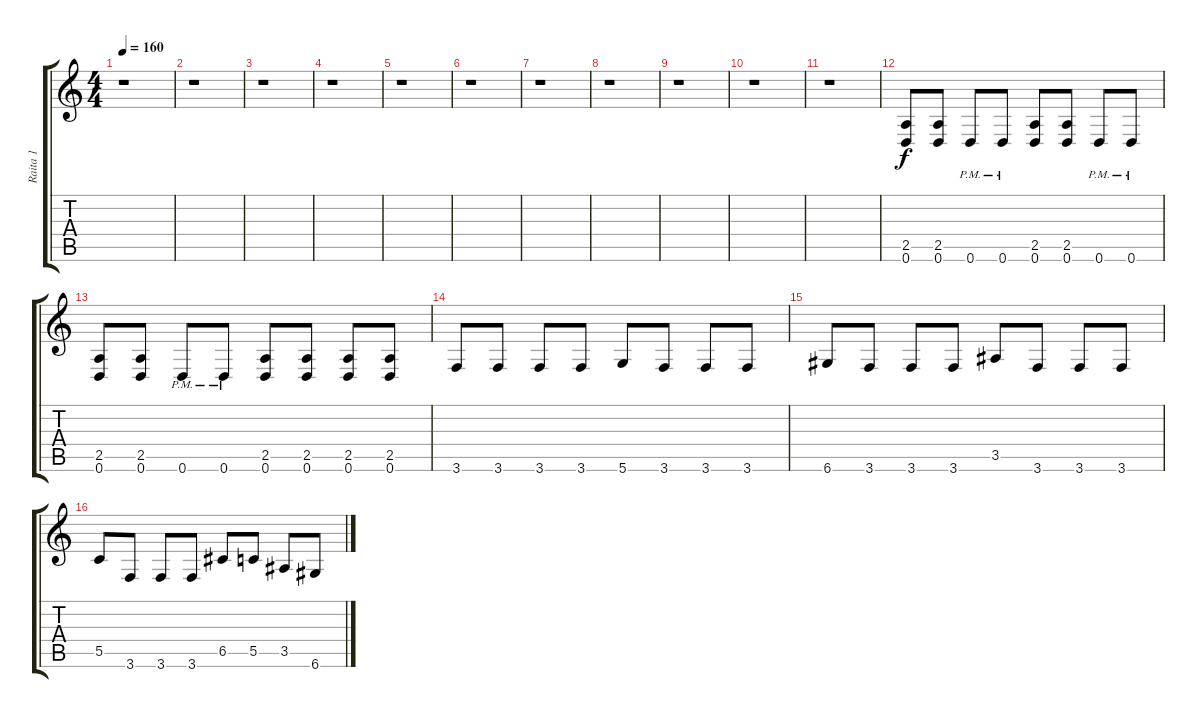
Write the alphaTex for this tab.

\track ("Raita 1" "Raita 1") {instrument distortionguitar}
\staff {score tabs}
\tuning (D4 A3 F3 C3 G2 D2) {hide}
\ts (4 4)
\tempo 160
\clef g2
\ks c
r.1{dy f} |
r.1 |
r.1 |
r.1 |
r.1 |
r.1 |
r.1 |
r.1 |
r.1 |
r.1 |
r.1 |
(2.5 0.6).8 (2.5 0.6).8 0.6{pm}.8 0.6{pm}.8 (2.5 0.6).8 (2.5 0.6).8 0.6{pm}.8 0.6{pm}.8 |
(2.5 0.6).8 (2.5 0.6).8 0.6{pm}.8 0.6{pm}.8 (2.5 0.6).8 (2.5 0.6).8 (2.5 0.6).8 (2.5 0.6).8 |
3.6.8 3.6.8 3.6.8 3.6.8 5.6.8 3.6.8 3.6.8 3.6.8 |
6.6.8 3.6.8 3.6.8 3.6.8 3.5.8 3.6.8 3.6.8 3.6.8 |
5.5.8 3.6.8 3.6.8 3.6.8 6.5.8 5.5.8 3.5.8 6.6.8
